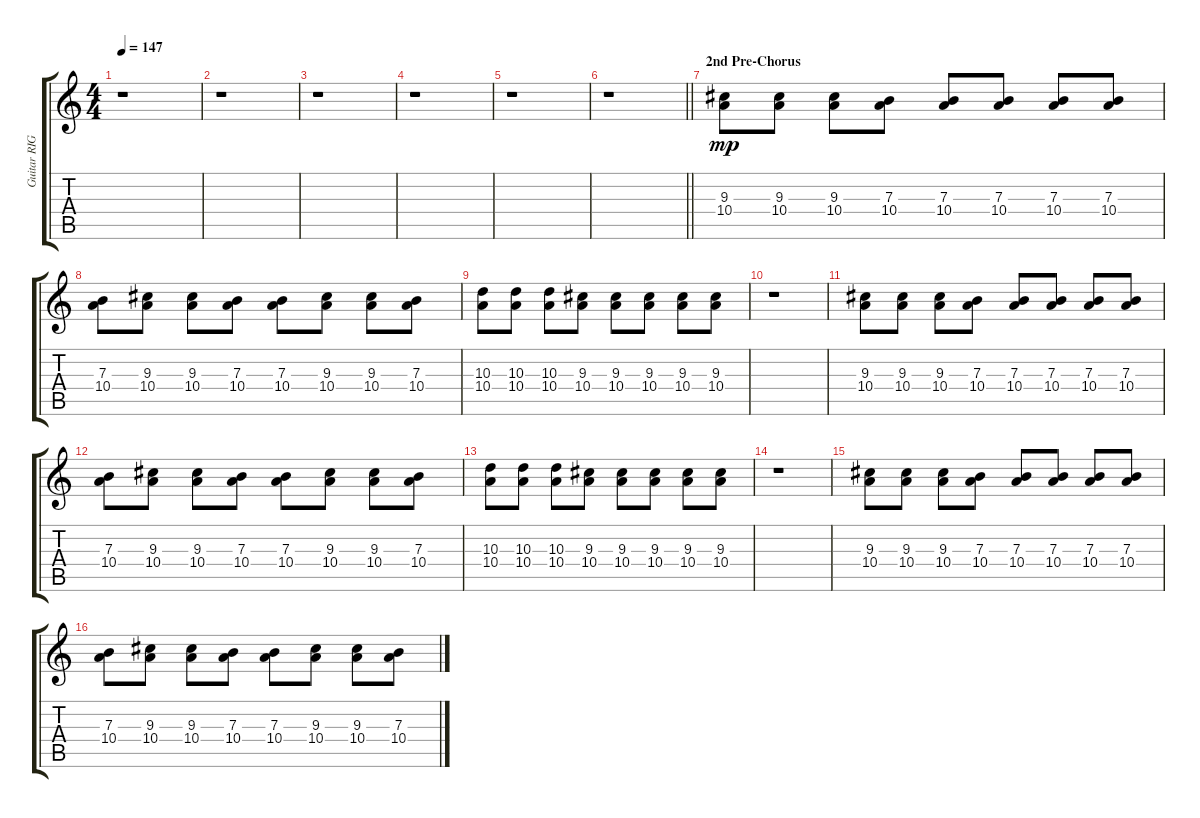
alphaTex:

\track ("Guitar RIGHT 2" "Guitar RIG") {instrument overdrivenguitar}
\staff {score tabs}
\tuning (Db4 Ab3 E3 B2 Gb2 B1) {hide}
\ts (4 4)
\tempo 147
\clef g2
\ks c
r.1{dy mf} |
r.1 |
r.1 |
r.1 |
r.1 |
\barLineRight lightlight
r.1 |
\section ("" "2nd Pre-Chorus")
(9.3 10.4).8{dy mp} (9.3 10.4).8 (9.3 10.4).8 (7.3 10.4).8 (7.3 10.4).8 (7.3 10.4).8 (7.3 10.4).8 (7.3 10.4).8 |
(7.3 10.4).8 (9.3 10.4).8 (9.3 10.4).8 (7.3 10.4).8 (7.3 10.4).8 (9.3 10.4).8 (9.3 10.4).8 (7.3 10.4).8 |
(10.3 10.4).8 (10.3 10.4).8 (10.3 10.4).8 (9.3 10.4).8 (9.3 10.4).8 (9.3 10.4).8 (9.3 10.4).8 (9.3 10.4).8 |
r.1 |
(9.3 10.4).8 (9.3 10.4).8 (9.3 10.4).8 (7.3 10.4).8 (7.3 10.4).8 (7.3 10.4).8 (7.3 10.4).8 (7.3 10.4).8 |
(7.3 10.4).8 (9.3 10.4).8 (9.3 10.4).8 (7.3 10.4).8 (7.3 10.4).8 (9.3 10.4).8 (9.3 10.4).8 (7.3 10.4).8 |
(10.3 10.4).8 (10.3 10.4).8 (10.3 10.4).8 (9.3 10.4).8 (9.3 10.4).8 (9.3 10.4).8 (9.3 10.4).8 (9.3 10.4).8 |
r.1 |
(9.3 10.4).8 (9.3 10.4).8 (9.3 10.4).8 (7.3 10.4).8 (7.3 10.4).8 (7.3 10.4).8 (7.3 10.4).8 (7.3 10.4).8 |
(7.3 10.4).8 (9.3 10.4).8 (9.3 10.4).8 (7.3 10.4).8 (7.3 10.4).8 (9.3 10.4).8 (9.3 10.4).8 (7.3 10.4).8
